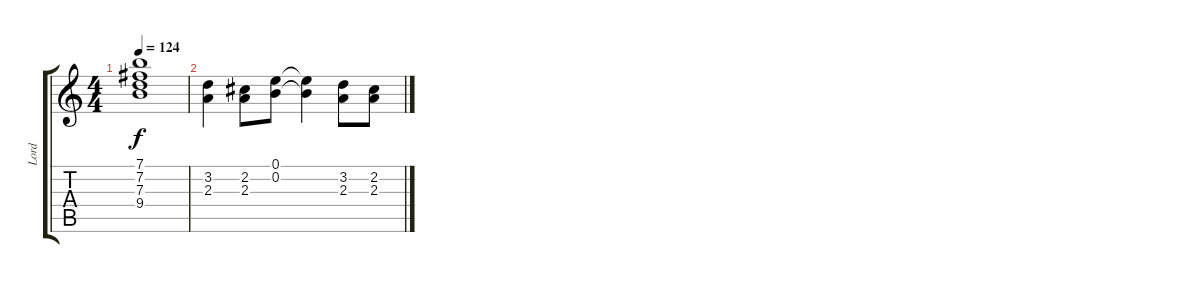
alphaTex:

\track ("Lord" "Lord") {instrument drawbarorgan}
\staff {score tabs}
\tuning (E5 B4 G4 D4 A3 E3) {hide}
\ts (4 4)
\tempo 124
\clef g2
\ks c
(7.1{t} 7.2{t} 7.3{t} 9.4{t}).1{dy f} |
(3.2 2.3).4 (2.2 2.3).8 (0.1 0.2).8 (0.1{t} 0.2{t}).4 (3.2 2.3).8 (2.2 2.3).8
